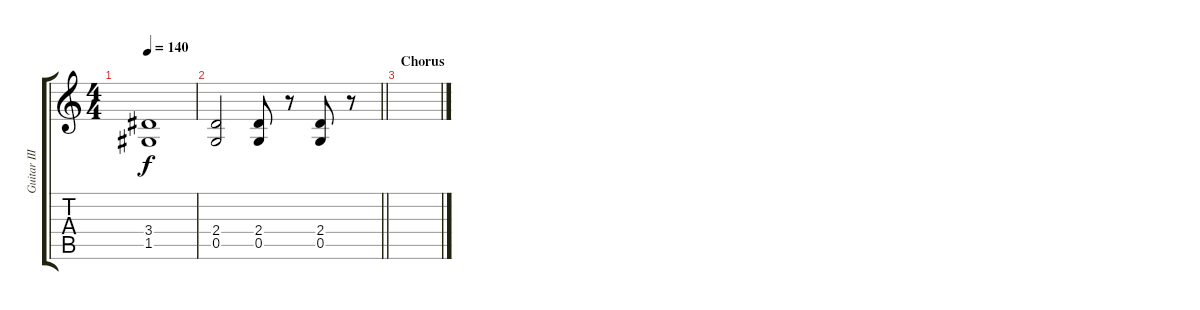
\track ("Guitar III" "Guitar III") {instrument distortionguitar}
\staff {score tabs}
\tuning (D4 A3 F3 C3 G2 C2) {hide}
\ts (4 4)
\tempo 140
\clef g2
\ks c
(3.4 1.5).1{dy f} |
\barLineRight lightlight
(2.4 0.5).2 (2.4 0.5).8 r.8 (2.4 0.5).8 r.8 |
\section ("" "Chorus")
